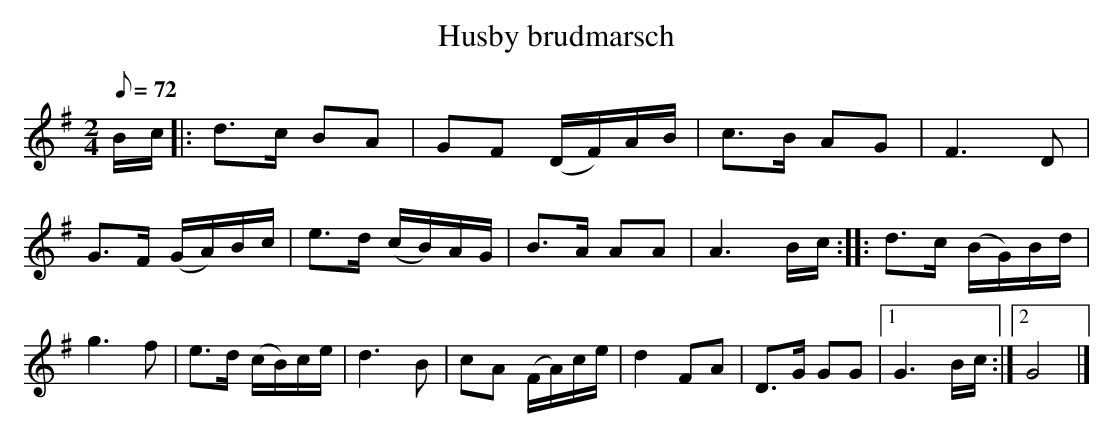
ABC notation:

X:1
T: Husby brudmarsch
M: 2/4
L: 1/8
Q: 72
K: G
B/c/ |: d>c BA | GF (D/F/)A/B/ | c>B AG | F3D | G>F (G/A/)B/c/ | e>d (c/B/)A/G/ | B>A AA | A3 B/c/ :|: d>c (B/G/)B/d/ | g3f | e>d (c/B/)c/e/ | d3B | cA (F/A/)c/e/ | d2FA | D>G GG |1 G3B/c/ :|2 G4 |]
